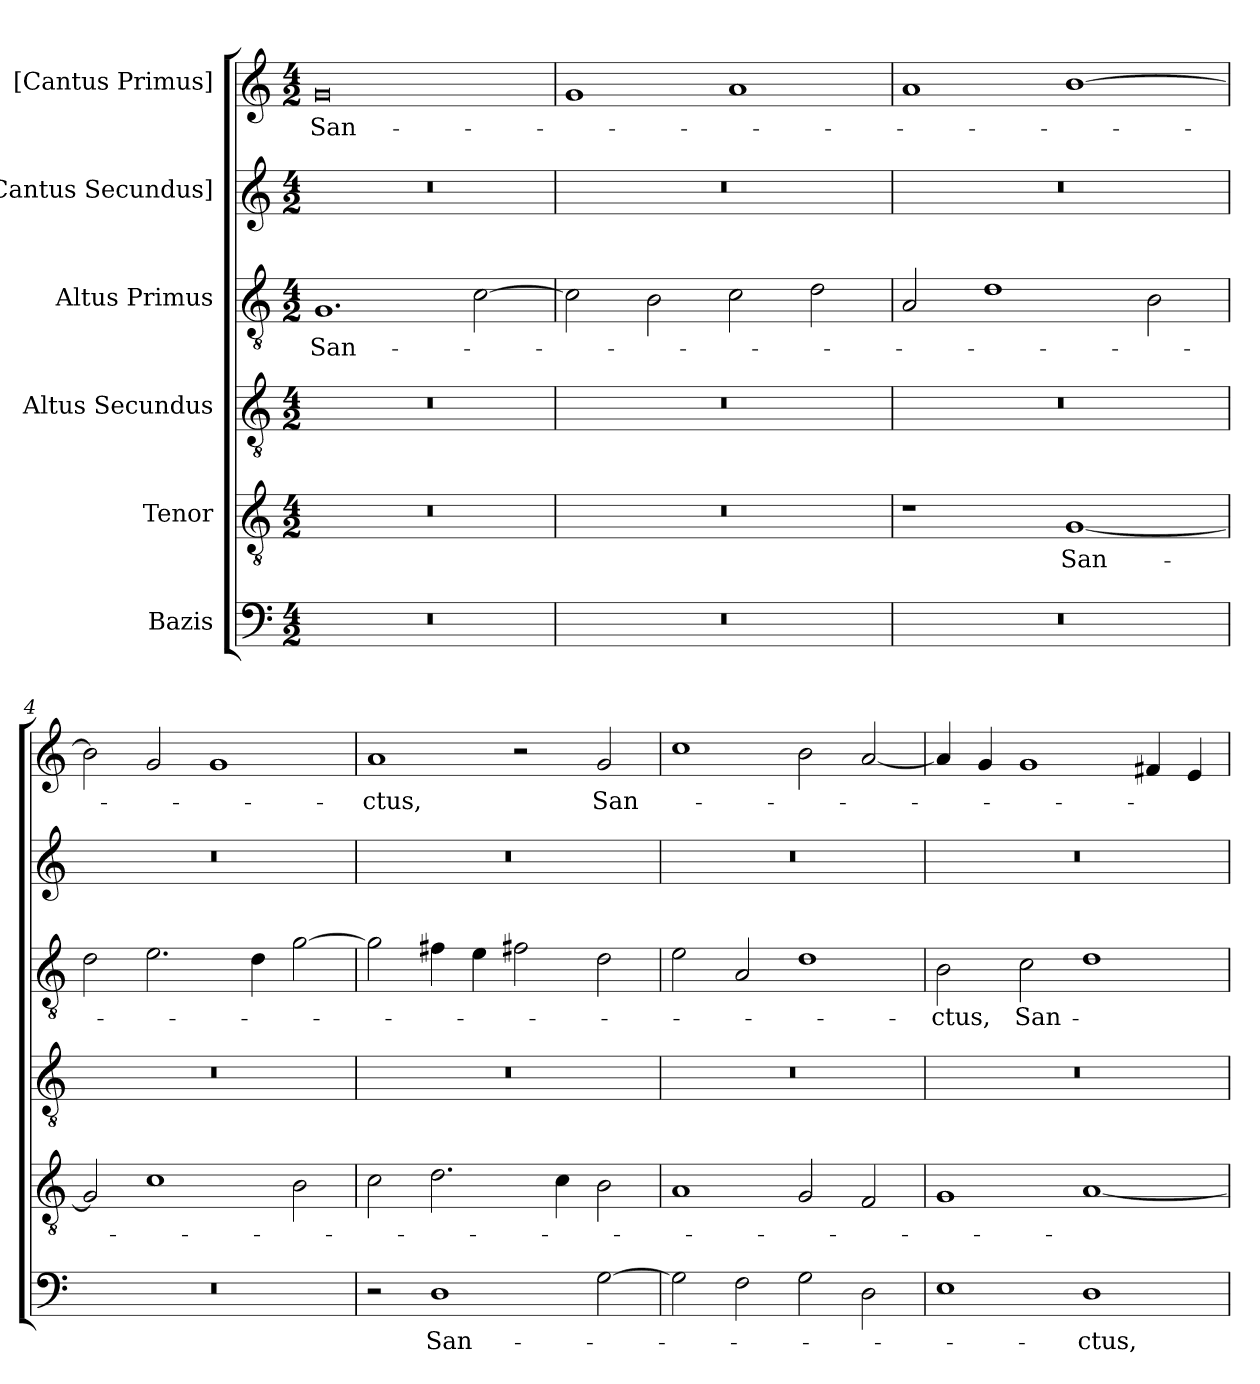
**kern	**text	**kern	**text	**kern	**kern	**text	**kern	**kern	**text
*part6	*part6	*part5	*part5	*part4	*part3	*part3	*part2	*part1	*part1
*staff6	*staff6	*staff5	*staff5	*staff4	*staff3	*staff3	*staff2	*staff1	*staff1
*I"Bazis	*	*I"Tenor	*	*I"Altus Secundus	*I"Altus Primus	*	*I"[Cantus Secundus]	*I"[Cantus Primus]	*
*clefF4	*	*clefGv2	*	*clefGv2	*clefGv2	*	*clefG2	*clefG2	*
*k[]	*	*k[]	*	*k[]	*k[]	*	*k[]	*k[]	*
*M4/2	*	*M4/2	*	*M4/2	*M4/2	*	*M4/2	*M4/2	*
=1	=1	=1	=1	=1	=1	=1	=1	=1	=1
0r	.	0r	.	0r	1.G/	San-	0r	0g/	San-
.	.	.	.	.	[2c\	.	.	.	.
=2	=2	=2	=2	=2	=2	=2	=2	=2	=2
0r	.	0r	.	0r	2c\]	.	0r	1g/	.
.	.	.	.	.	2B\	.	.	.	.
.	.	.	.	.	2c\	.	.	1a/	.
.	.	.	.	.	2d\	.	.	.	.
=3	=3	=3	=3	=3	=3	=3	=3	=3	=3
0r	.	1r	.	0r	2A/	.	0r	1a/	.
.	.	.	.	.	1d\	.	.	.	.
.	.	[1G/	San-	.	.	.	.	[1b\	.
.	.	.	.	.	2B\	.	.	.	.
=4	=4	=4	=4	=4	=4	=4	=4	=4	=4
0r	.	2G/]	.	0r	2d\	.	0r	2b\]	.
.	.	1c\	.	.	2.e\	.	.	2g/	.
.	.	.	.	.	.	.	.	1g/	.
.	.	.	.	.	4d\	.	.	.	.
.	.	2B\	.	.	[2g\	.	.	.	.
=5	=5	=5	=5	=5	=5	=5	=5	=5	=5
2r	.	2c\	.	0r	2g\]	.	0r	1a/	-ctus,
1D\	San-	2.d\	.	.	4f#X\	.	.	.	.
.	.	.	.	.	4e\	.	.	.	.
.	.	.	.	.	2f#X\	.	.	2r	.
.	.	4c\	.	.	.	.	.	.	.
[2G\	.	2B\	.	.	2d\	.	.	2g/	San-
=6	=6	=6	=6	=6	=6	=6	=6	=6	=6
2G\]	.	1A/	.	0r	2e\	.	0r	1cc\	.
2F\	.	.	.	.	2A/	.	.	.	.
2G\	.	2G/	.	.	1d\	.	.	2b\	.
2D\	.	2F/	.	.	.	.	.	[2a/	.
=7	=7	=7	=7	=7	=7	=7	=7	=7	=7
1E\	.	1G/	.	0r	2B\	-ctus,	0r	4a/]	.
.	.	.	.	.	.	.	.	4g/	.
.	.	.	.	.	2c\	San-	.	1g/	.
1D\	-ctus,	[1A/	.	.	1d\	.	.	.	.
.	.	.	.	.	.	.	.	4f#X/	.
.	.	.	.	.	.	.	.	4e/	.
=	=	=	=	=	=	=	=	=	=
*-	*-	*-	*-	*-	*-	*-	*-	*-	*-
